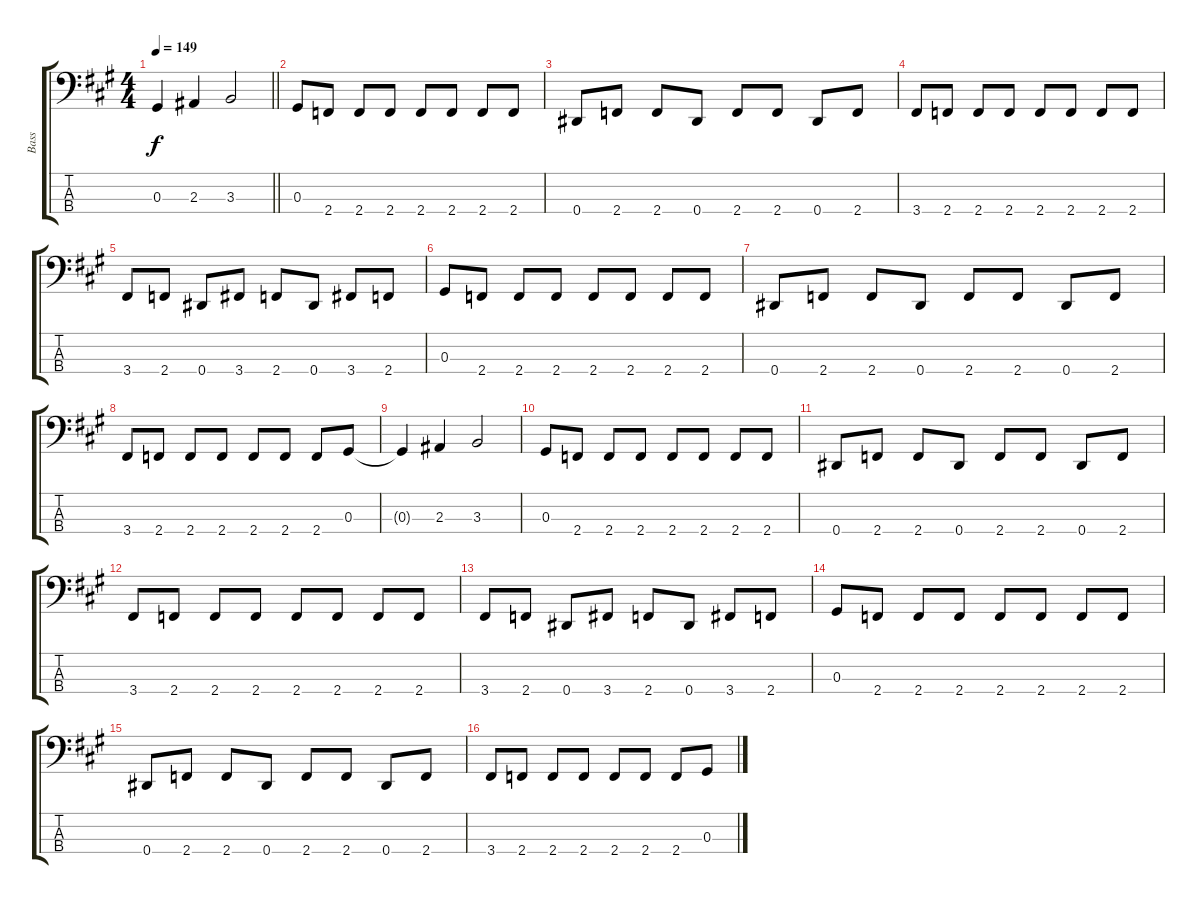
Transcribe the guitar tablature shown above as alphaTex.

\track ("Bass" "Bass") {instrument electricbasspick}
\staff {score tabs}
\tuning (Gb2 Db2 Ab1 Eb1) {hide}
\ts (4 4)
\tempo 149
\clef f4
\barLineRight lightlight
\ks a
0.3{t}.4{dy f} 2.3.4 3.3.2 |
\section ("" " ")
0.3.8 2.4.8 2.4.8 2.4.8 2.4.8 2.4.8 2.4.8 2.4.8 |
0.4.8 2.4.8 2.4.8 0.4.8 2.4.8 2.4.8 0.4.8 2.4.8 |
3.4.8 2.4.8 2.4.8 2.4.8 2.4.8 2.4.8 2.4.8 2.4.8 |
3.4.8 2.4.8 0.4.8 3.4.8 2.4.8 0.4.8 3.4.8 2.4.8 |
0.3.8 2.4.8 2.4.8 2.4.8 2.4.8 2.4.8 2.4.8 2.4.8 |
0.4.8 2.4.8 2.4.8 0.4.8 2.4.8 2.4.8 0.4.8 2.4.8 |
3.4.8 2.4.8 2.4.8 2.4.8 2.4.8 2.4.8 2.4.8 0.3.8 |
0.3{t}.4 2.3.4 3.3.2 |
0.3.8 2.4.8 2.4.8 2.4.8 2.4.8 2.4.8 2.4.8 2.4.8 |
0.4.8 2.4.8 2.4.8 0.4.8 2.4.8 2.4.8 0.4.8 2.4.8 |
3.4.8 2.4.8 2.4.8 2.4.8 2.4.8 2.4.8 2.4.8 2.4.8 |
3.4.8 2.4.8 0.4.8 3.4.8 2.4.8 0.4.8 3.4.8 2.4.8 |
0.3.8 2.4.8 2.4.8 2.4.8 2.4.8 2.4.8 2.4.8 2.4.8 |
0.4.8 2.4.8 2.4.8 0.4.8 2.4.8 2.4.8 0.4.8 2.4.8 |
3.4.8 2.4.8 2.4.8 2.4.8 2.4.8 2.4.8 2.4.8 0.3.8
